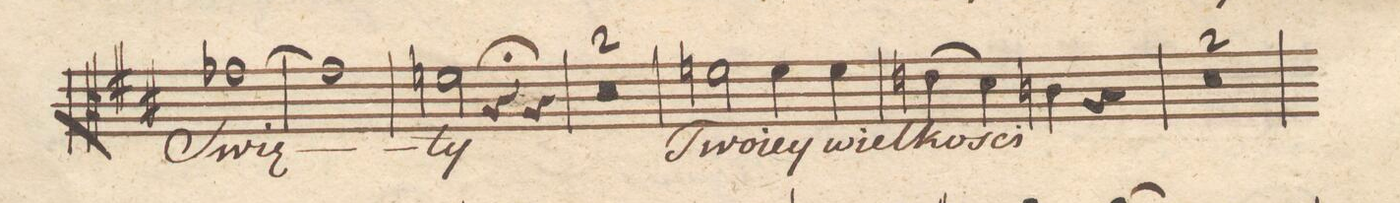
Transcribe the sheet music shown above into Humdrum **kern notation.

**kern	**text	**dynam
*I"Alto.	*	*
*clefC3	*	*
*k[f#c#]	*	*
*met(c|)	*	*
*M2/2	*	*
[1g-X\	Swię-	.
=48	=48	=48
1g-\]	.	.
=49	=49	=49
2fn\	-ty	.
4r;	.	.
4r	.	.
=50	=50	=50
0r	.	.
=51	=51	=51
=52	=52	=52
2fn\	Two-	.
4f\	-iey	.
4f\	wiel-	.
=53	=53	=53
(4en\	-kos-	.
4d\)	.	.
4cn\	-ci	.
4r	.	.
=54	=54	=54
0r	.	.
=55	=55	=55
=56	=56	=56
*-	*-	*-
